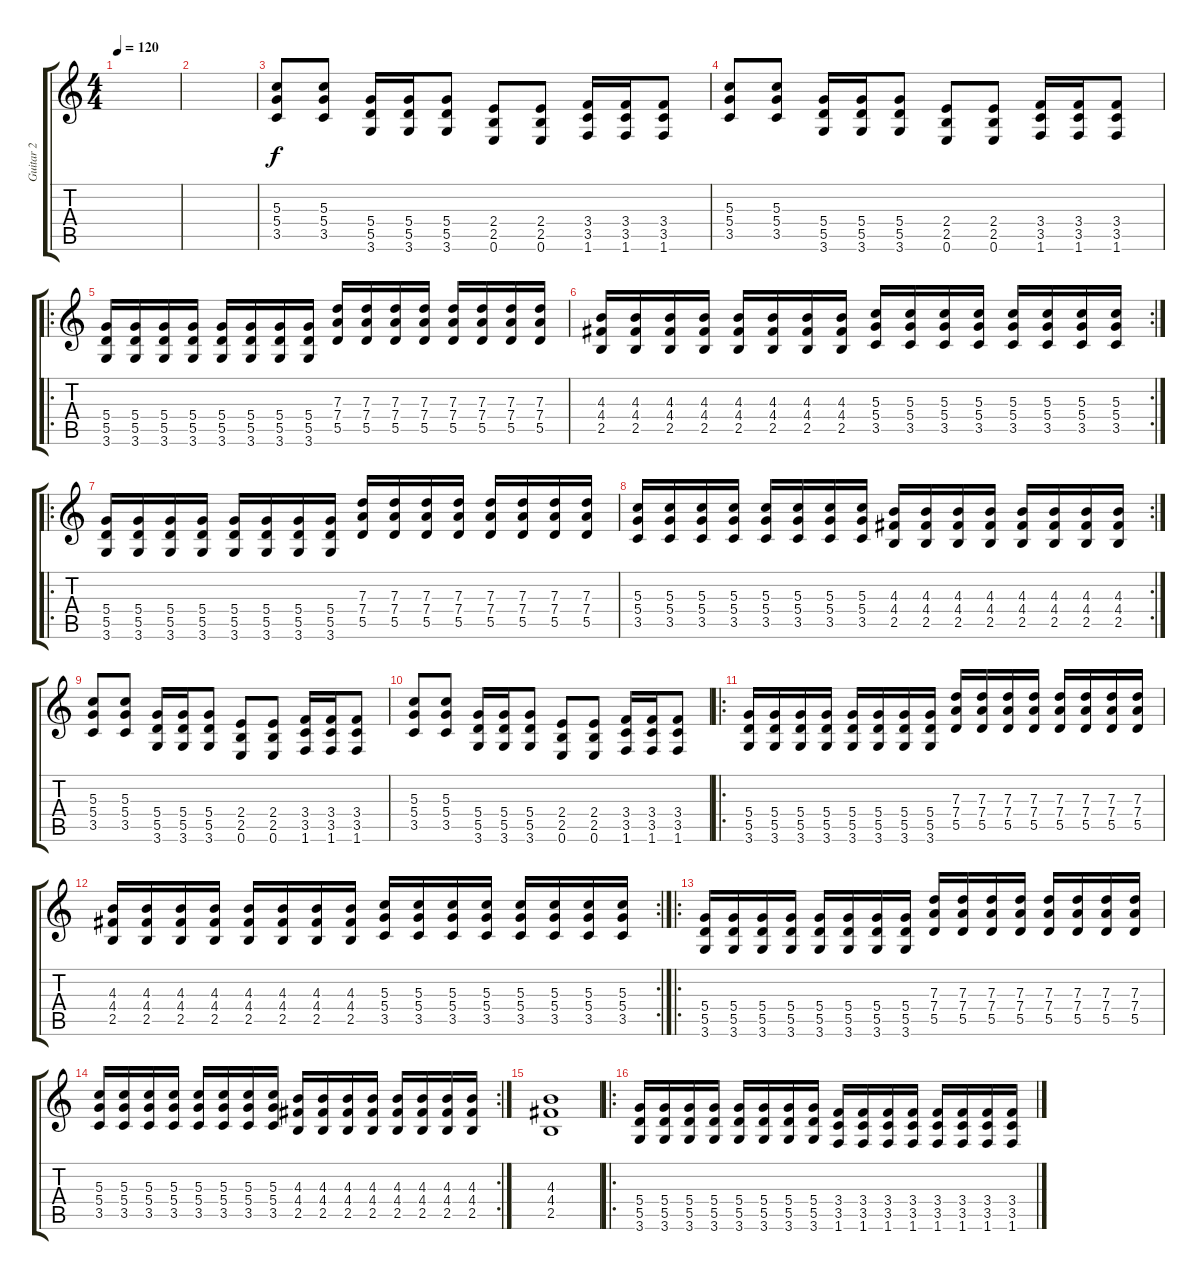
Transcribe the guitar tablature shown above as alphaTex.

\track ("Guitar 2" "Guitar 2") {instrument distortionguitar}
\staff {score tabs}
\tuning (E4 B3 G3 D3 A2 E2) {hide}
\ts (4 4)
\tempo 120
\clef g2
\ks c
|
|
(5.3 5.4 3.5).8 (5.3 5.4 3.5).8 (5.4 5.5 3.6).16 (5.4 5.5 3.6).16 (5.4 5.5 3.6).8 (2.4 2.5 0.6).8 (2.4 2.5 0.6).8 (3.4 3.5 1.6).16 (3.4 3.5 1.6).16 (3.4 3.5 1.6).8 |
(5.3 5.4 3.5).8 (5.3 5.4 3.5).8 (5.4 5.5 3.6).16 (5.4 5.5 3.6).16 (5.4 5.5 3.6).8 (2.4 2.5 0.6).8 (2.4 2.5 0.6).8 (3.4 3.5 1.6).16 (3.4 3.5 1.6).16 (3.4 3.5 1.6).8 |
\ro
(5.4 5.5 3.6).16 (5.4 5.5 3.6).16 (5.4 5.5 3.6).16 (5.4 5.5 3.6).16 (5.4 5.5 3.6).16 (5.4 5.5 3.6).16 (5.4 5.5 3.6).16 (5.4 5.5 3.6).16 (7.3 7.4 5.5).16 (7.3 7.4 5.5).16 (7.3 7.4 5.5).16 (7.3 7.4 5.5).16 (7.3 7.4 5.5).16 (7.3 7.4 5.5).16 (7.3 7.4 5.5).16 (7.3 7.4 5.5).16 |
\rc 2
(4.3 4.4 2.5).16 (4.3 4.4 2.5).16 (4.3 4.4 2.5).16 (4.3 4.4 2.5).16 (4.3 4.4 2.5).16 (4.3 4.4 2.5).16 (4.3 4.4 2.5).16 (4.3 4.4 2.5).16 (5.3 5.4 3.5).16 (5.3 5.4 3.5).16 (5.3 5.4 3.5).16 (5.3 5.4 3.5).16 (5.3 5.4 3.5).16 (5.3 5.4 3.5).16 (5.3 5.4 3.5).16 (5.3 5.4 3.5).16 |
\ro
(5.4 5.5 3.6).16 (5.4 5.5 3.6).16 (5.4 5.5 3.6).16 (5.4 5.5 3.6).16 (5.4 5.5 3.6).16 (5.4 5.5 3.6).16 (5.4 5.5 3.6).16 (5.4 5.5 3.6).16 (7.3 7.4 5.5).16 (7.3 7.4 5.5).16 (7.3 7.4 5.5).16 (7.3 7.4 5.5).16 (7.3 7.4 5.5).16 (7.3 7.4 5.5).16 (7.3 7.4 5.5).16 (7.3 7.4 5.5).16 |
\rc 2
(5.3 5.4 3.5).16 (5.3 5.4 3.5).16 (5.3 5.4 3.5).16 (5.3 5.4 3.5).16 (5.3 5.4 3.5).16 (5.3 5.4 3.5).16 (5.3 5.4 3.5).16 (5.3 5.4 3.5).16 (4.3 4.4 2.5).16 (4.3 4.4 2.5).16 (4.3 4.4 2.5).16 (4.3 4.4 2.5).16 (4.3 4.4 2.5).16 (4.3 4.4 2.5).16 (4.3 4.4 2.5).16 (4.3 4.4 2.5).16 |
(5.3 5.4 3.5).8 (5.3 5.4 3.5).8 (5.4 5.5 3.6).16 (5.4 5.5 3.6).16 (5.4 5.5 3.6).8 (2.4 2.5 0.6).8 (2.4 2.5 0.6).8 (3.4 3.5 1.6).16 (3.4 3.5 1.6).16 (3.4 3.5 1.6).8 |
(5.3 5.4 3.5).8 (5.3 5.4 3.5).8 (5.4 5.5 3.6).16 (5.4 5.5 3.6).16 (5.4 5.5 3.6).8 (2.4 2.5 0.6).8 (2.4 2.5 0.6).8 (3.4 3.5 1.6).16 (3.4 3.5 1.6).16 (3.4 3.5 1.6).8 |
\ro
(5.4 5.5 3.6).16 (5.4 5.5 3.6).16 (5.4 5.5 3.6).16 (5.4 5.5 3.6).16 (5.4 5.5 3.6).16 (5.4 5.5 3.6).16 (5.4 5.5 3.6).16 (5.4 5.5 3.6).16 (7.3 7.4 5.5).16 (7.3 7.4 5.5).16 (7.3 7.4 5.5).16 (7.3 7.4 5.5).16 (7.3 7.4 5.5).16 (7.3 7.4 5.5).16 (7.3 7.4 5.5).16 (7.3 7.4 5.5).16 |
\rc 2
(4.3 4.4 2.5).16 (4.3 4.4 2.5).16 (4.3 4.4 2.5).16 (4.3 4.4 2.5).16 (4.3 4.4 2.5).16 (4.3 4.4 2.5).16 (4.3 4.4 2.5).16 (4.3 4.4 2.5).16 (5.3 5.4 3.5).16 (5.3 5.4 3.5).16 (5.3 5.4 3.5).16 (5.3 5.4 3.5).16 (5.3 5.4 3.5).16 (5.3 5.4 3.5).16 (5.3 5.4 3.5).16 (5.3 5.4 3.5).16 |
\ro
(5.4 5.5 3.6).16 (5.4 5.5 3.6).16 (5.4 5.5 3.6).16 (5.4 5.5 3.6).16 (5.4 5.5 3.6).16 (5.4 5.5 3.6).16 (5.4 5.5 3.6).16 (5.4 5.5 3.6).16 (7.3 7.4 5.5).16 (7.3 7.4 5.5).16 (7.3 7.4 5.5).16 (7.3 7.4 5.5).16 (7.3 7.4 5.5).16 (7.3 7.4 5.5).16 (7.3 7.4 5.5).16 (7.3 7.4 5.5).16 |
\rc 2
(5.3 5.4 3.5).16 (5.3 5.4 3.5).16 (5.3 5.4 3.5).16 (5.3 5.4 3.5).16 (5.3 5.4 3.5).16 (5.3 5.4 3.5).16 (5.3 5.4 3.5).16 (5.3 5.4 3.5).16 (4.3 4.4 2.5).16 (4.3 4.4 2.5).16 (4.3 4.4 2.5).16 (4.3 4.4 2.5).16 (4.3 4.4 2.5).16 (4.3 4.4 2.5).16 (4.3 4.4 2.5).16 (4.3 4.4 2.5).16 |
(4.3 4.4 2.5).1 |
\ro
(5.4 5.5 3.6).16 (5.4 5.5 3.6).16 (5.4 5.5 3.6).16 (5.4 5.5 3.6).16 (5.4 5.5 3.6).16 (5.4 5.5 3.6).16 (5.4 5.5 3.6).16 (5.4 5.5 3.6).16 (3.4 3.5 1.6).16 (3.4 3.5 1.6).16 (3.4 3.5 1.6).16 (3.4 3.5 1.6).16 (3.4 3.5 1.6).16 (3.4 3.5 1.6).16 (3.4 3.5 1.6).16 (3.4 3.5 1.6).16
